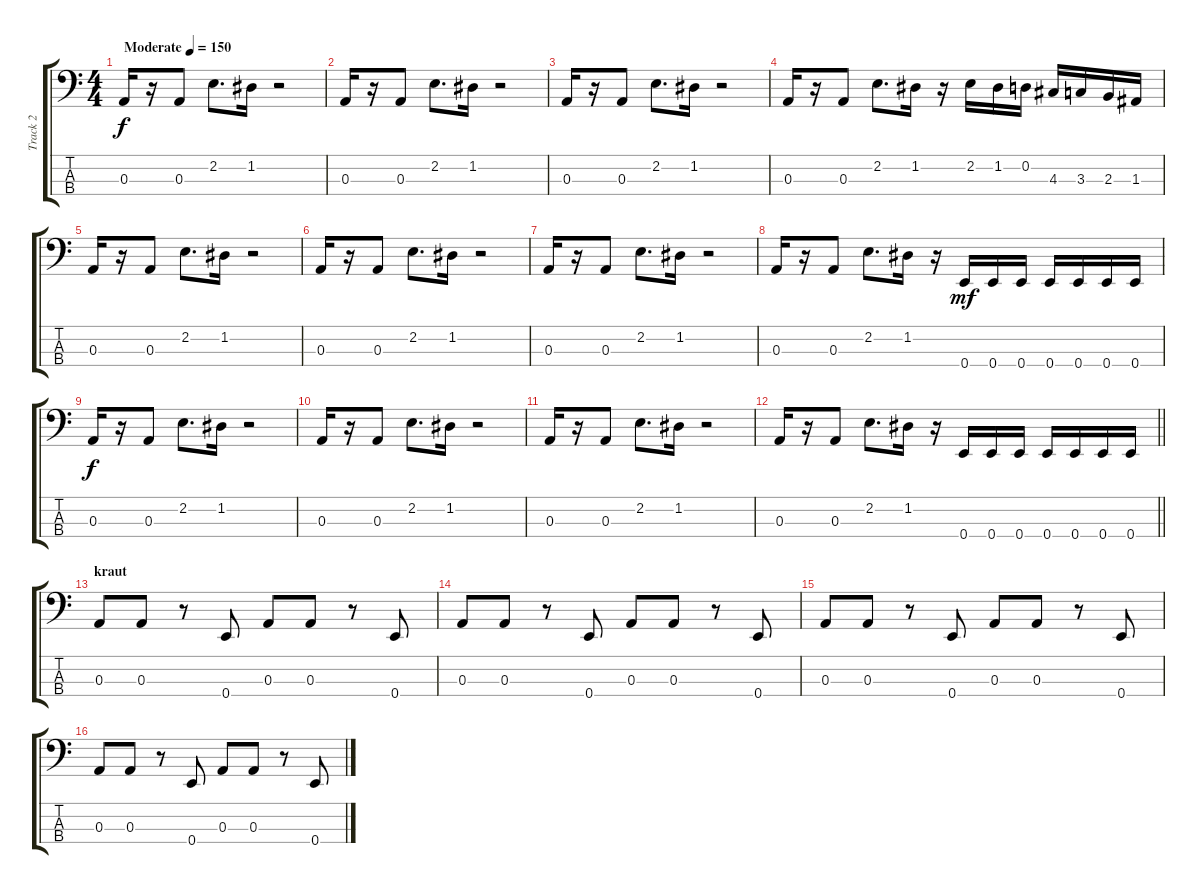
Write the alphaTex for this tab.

\track ("Track 2" "Track 2") {instrument electricbassfinger}
\staff {score tabs}
\tuning (G2 D2 A1 E1) {hide}
\ts (4 4)
\tempo (150 "Moderate")
\clef f4
\ks c
0.3.16{dy f instrument electricbassfinger} r.16 0.3.8 2.2.8{d} 1.2.16 r.2 |
0.3.16 r.16 0.3.8 2.2.8{d} 1.2.16 r.2 |
0.3.16 r.16 0.3.8 2.2.8{d} 1.2.16 r.2 |
0.3.16 r.16 0.3.8 2.2.8{d} 1.2.16 r.16 2.2.16 1.2.16 0.2.16 4.3.16 3.3.16 2.3.16 1.3.16 |
0.3.16 r.16 0.3.8 2.2.8{d} 1.2.16 r.2 |
0.3.16 r.16 0.3.8 2.2.8{d} 1.2.16 r.2 |
0.3.16 r.16 0.3.8 2.2.8{d} 1.2.16 r.2 |
0.3.16 r.16 0.3.8 2.2.8{d} 1.2.16 r.16 0.4.16{dy mf} 0.4.16 0.4.16 0.4.16 0.4.16 0.4.16 0.4.16 |
0.3.16{dy f} r.16 0.3.8 2.2.8{d} 1.2.16 r.2 |
0.3.16 r.16 0.3.8 2.2.8{d} 1.2.16 r.2 |
0.3.16 r.16 0.3.8 2.2.8{d} 1.2.16 r.2 |
\barLineRight lightlight
0.3.16 r.16 0.3.8 2.2.8{d} 1.2.16 r.16 0.4.16 0.4.16 0.4.16 0.4.16 0.4.16 0.4.16 0.4.16 |
\section ("" "kraut")
0.3.8 0.3.8 r.8 0.4.8 0.3.8 0.3.8 r.8 0.4.8 |
0.3.8 0.3.8 r.8 0.4.8 0.3.8 0.3.8 r.8 0.4.8 |
0.3.8 0.3.8 r.8 0.4.8 0.3.8 0.3.8 r.8 0.4.8 |
0.3.8 0.3.8 r.8 0.4.8 0.3.8 0.3.8 r.8 0.4.8
